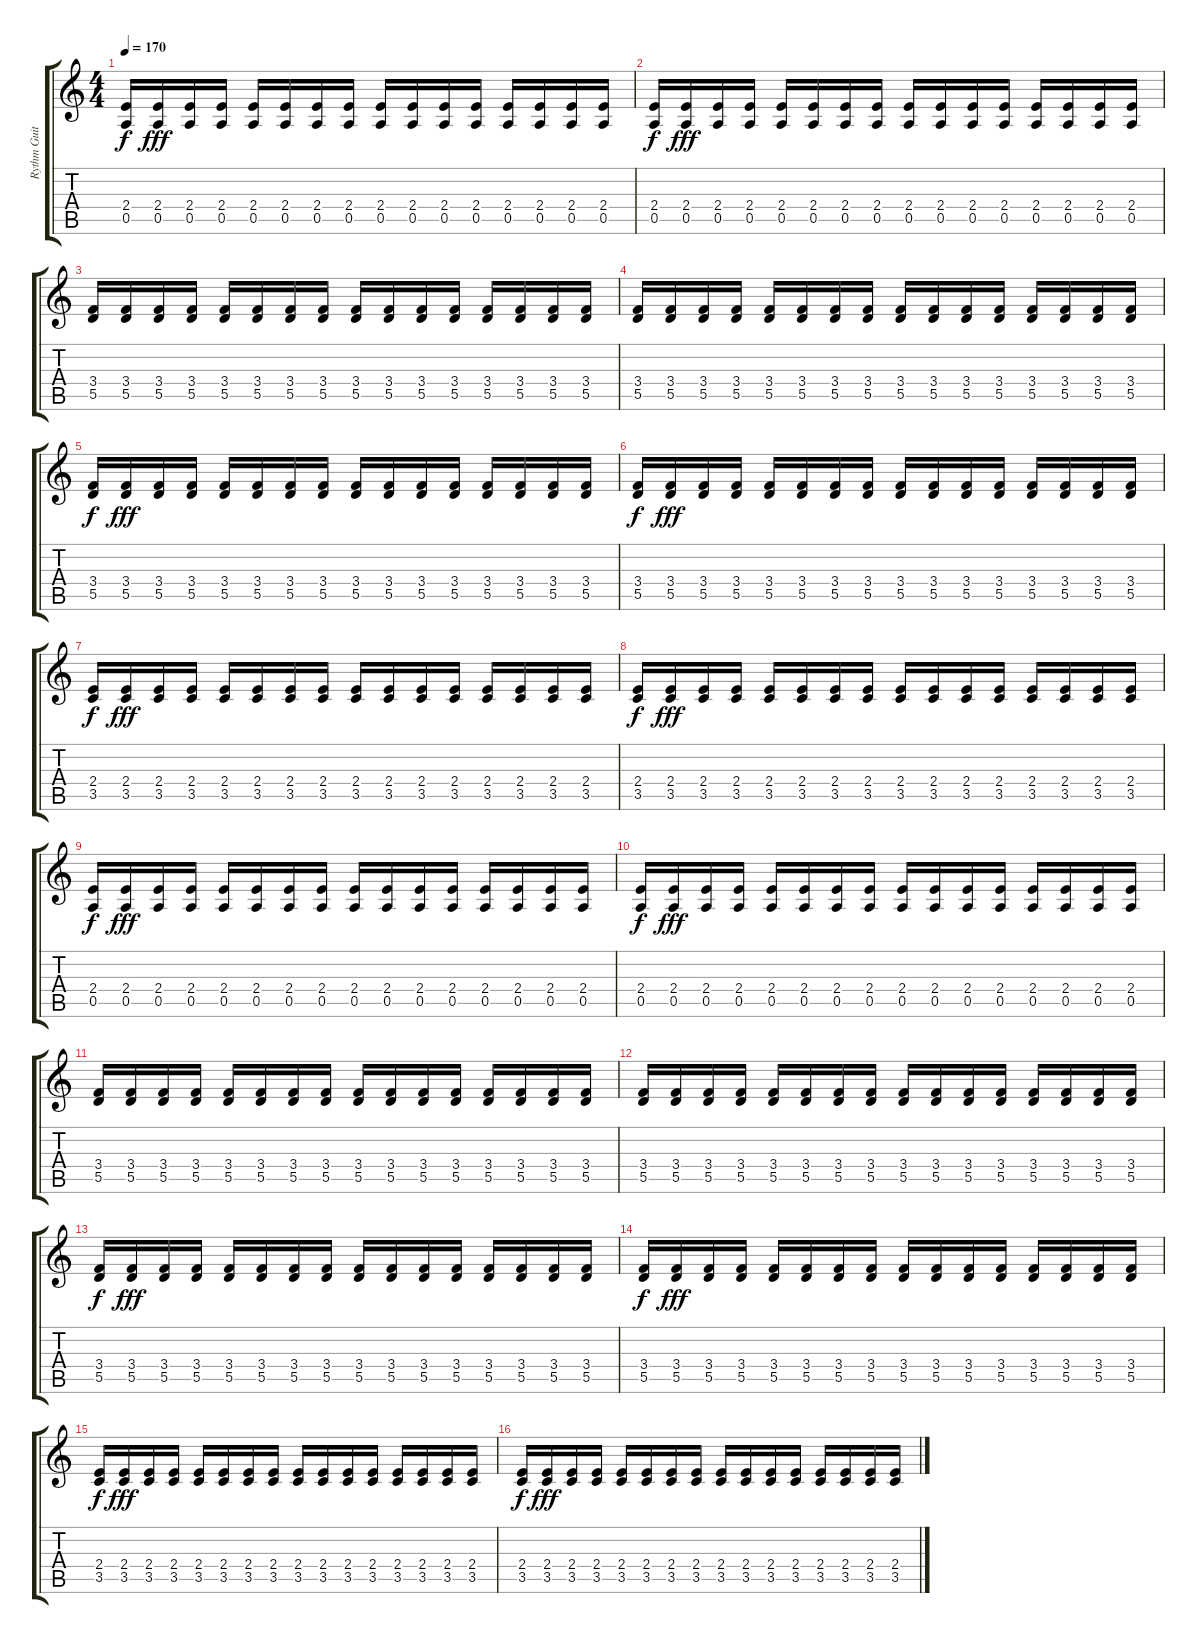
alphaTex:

\track ("Rythm Guitar" "Rythm Guit") {instrument distortionguitar}
\staff {score tabs}
\tuning (E4 B3 G3 D3 A2 E2) {hide}
\ts (4 4)
\tempo 170
\clef g2
\ks c
(2.4 0.5).16{dy f} (2.4 0.5).16{dy fff} (2.4 0.5).16 (2.4 0.5).16 (2.4 0.5).16 (2.4 0.5).16 (2.4 0.5).16 (2.4 0.5).16 (2.4 0.5).16 (2.4 0.5).16 (2.4 0.5).16 (2.4 0.5).16 (2.4 0.5).16 (2.4 0.5).16 (2.4 0.5).16 (2.4 0.5).16 |
(2.4 0.5).16{dy f} (2.4 0.5).16{dy fff} (2.4 0.5).16 (2.4 0.5).16 (2.4 0.5).16 (2.4 0.5).16 (2.4 0.5).16 (2.4 0.5).16 (2.4 0.5).16 (2.4 0.5).16 (2.4 0.5).16 (2.4 0.5).16 (2.4 0.5).16 (2.4 0.5).16 (2.4 0.5).16 (2.4 0.5).16 |
(3.4 5.5).16 (3.4 5.5).16 (3.4 5.5).16 (3.4 5.5).16 (3.4 5.5).16 (3.4 5.5).16 (3.4 5.5).16 (3.4 5.5).16 (3.4 5.5).16 (3.4 5.5).16 (3.4 5.5).16 (3.4 5.5).16 (3.4 5.5).16 (3.4 5.5).16 (3.4 5.5).16 (3.4 5.5).16 |
(3.4 5.5).16 (3.4 5.5).16 (3.4 5.5).16 (3.4 5.5).16 (3.4 5.5).16 (3.4 5.5).16 (3.4 5.5).16 (3.4 5.5).16 (3.4 5.5).16 (3.4 5.5).16 (3.4 5.5).16 (3.4 5.5).16 (3.4 5.5).16 (3.4 5.5).16 (3.4 5.5).16 (3.4 5.5).16 |
(3.4 5.5).16{dy f} (3.4 5.5).16{dy fff} (3.4 5.5).16 (3.4 5.5).16 (3.4 5.5).16 (3.4 5.5).16 (3.4 5.5).16 (3.4 5.5).16 (3.4 5.5).16 (3.4 5.5).16 (3.4 5.5).16 (3.4 5.5).16 (3.4 5.5).16 (3.4 5.5).16 (3.4 5.5).16 (3.4 5.5).16 |
(3.4 5.5).16{dy f} (3.4 5.5).16{dy fff} (3.4 5.5).16 (3.4 5.5).16 (3.4 5.5).16 (3.4 5.5).16 (3.4 5.5).16 (3.4 5.5).16 (3.4 5.5).16 (3.4 5.5).16 (3.4 5.5).16 (3.4 5.5).16 (3.4 5.5).16 (3.4 5.5).16 (3.4 5.5).16 (3.4 5.5).16 |
(2.4 3.5).16{dy f} (2.4 3.5).16{dy fff} (2.4 3.5).16 (2.4 3.5).16 (2.4 3.5).16 (2.4 3.5).16 (2.4 3.5).16 (2.4 3.5).16 (2.4 3.5).16 (2.4 3.5).16 (2.4 3.5).16 (2.4 3.5).16 (2.4 3.5).16 (2.4 3.5).16 (2.4 3.5).16 (2.4 3.5).16 |
(2.4 3.5).16{dy f} (2.4 3.5).16{dy fff} (2.4 3.5).16 (2.4 3.5).16 (2.4 3.5).16 (2.4 3.5).16 (2.4 3.5).16 (2.4 3.5).16 (2.4 3.5).16 (2.4 3.5).16 (2.4 3.5).16 (2.4 3.5).16 (2.4 3.5).16 (2.4 3.5).16 (2.4 3.5).16 (2.4 3.5).16 |
(2.4 0.5).16{dy f} (2.4 0.5).16{dy fff} (2.4 0.5).16 (2.4 0.5).16 (2.4 0.5).16 (2.4 0.5).16 (2.4 0.5).16 (2.4 0.5).16 (2.4 0.5).16 (2.4 0.5).16 (2.4 0.5).16 (2.4 0.5).16 (2.4 0.5).16 (2.4 0.5).16 (2.4 0.5).16 (2.4 0.5).16 |
(2.4 0.5).16{dy f} (2.4 0.5).16{dy fff} (2.4 0.5).16 (2.4 0.5).16 (2.4 0.5).16 (2.4 0.5).16 (2.4 0.5).16 (2.4 0.5).16 (2.4 0.5).16 (2.4 0.5).16 (2.4 0.5).16 (2.4 0.5).16 (2.4 0.5).16 (2.4 0.5).16 (2.4 0.5).16 (2.4 0.5).16 |
(3.4 5.5).16 (3.4 5.5).16 (3.4 5.5).16 (3.4 5.5).16 (3.4 5.5).16 (3.4 5.5).16 (3.4 5.5).16 (3.4 5.5).16 (3.4 5.5).16 (3.4 5.5).16 (3.4 5.5).16 (3.4 5.5).16 (3.4 5.5).16 (3.4 5.5).16 (3.4 5.5).16 (3.4 5.5).16 |
(3.4 5.5).16 (3.4 5.5).16 (3.4 5.5).16 (3.4 5.5).16 (3.4 5.5).16 (3.4 5.5).16 (3.4 5.5).16 (3.4 5.5).16 (3.4 5.5).16 (3.4 5.5).16 (3.4 5.5).16 (3.4 5.5).16 (3.4 5.5).16 (3.4 5.5).16 (3.4 5.5).16 (3.4 5.5).16 |
(3.4 5.5).16{dy f} (3.4 5.5).16{dy fff} (3.4 5.5).16 (3.4 5.5).16 (3.4 5.5).16 (3.4 5.5).16 (3.4 5.5).16 (3.4 5.5).16 (3.4 5.5).16 (3.4 5.5).16 (3.4 5.5).16 (3.4 5.5).16 (3.4 5.5).16 (3.4 5.5).16 (3.4 5.5).16 (3.4 5.5).16 |
(3.4 5.5).16{dy f} (3.4 5.5).16{dy fff} (3.4 5.5).16 (3.4 5.5).16 (3.4 5.5).16 (3.4 5.5).16 (3.4 5.5).16 (3.4 5.5).16 (3.4 5.5).16 (3.4 5.5).16 (3.4 5.5).16 (3.4 5.5).16 (3.4 5.5).16 (3.4 5.5).16 (3.4 5.5).16 (3.4 5.5).16 |
(2.4 3.5).16{dy f} (2.4 3.5).16{dy fff} (2.4 3.5).16 (2.4 3.5).16 (2.4 3.5).16 (2.4 3.5).16 (2.4 3.5).16 (2.4 3.5).16 (2.4 3.5).16 (2.4 3.5).16 (2.4 3.5).16 (2.4 3.5).16 (2.4 3.5).16 (2.4 3.5).16 (2.4 3.5).16 (2.4 3.5).16 |
(2.4 3.5).16{dy f} (2.4 3.5).16{dy fff} (2.4 3.5).16 (2.4 3.5).16 (2.4 3.5).16 (2.4 3.5).16 (2.4 3.5).16 (2.4 3.5).16 (2.4 3.5).16 (2.4 3.5).16 (2.4 3.5).16 (2.4 3.5).16 (2.4 3.5).16 (2.4 3.5).16 (2.4 3.5).16 (2.4 3.5).16
